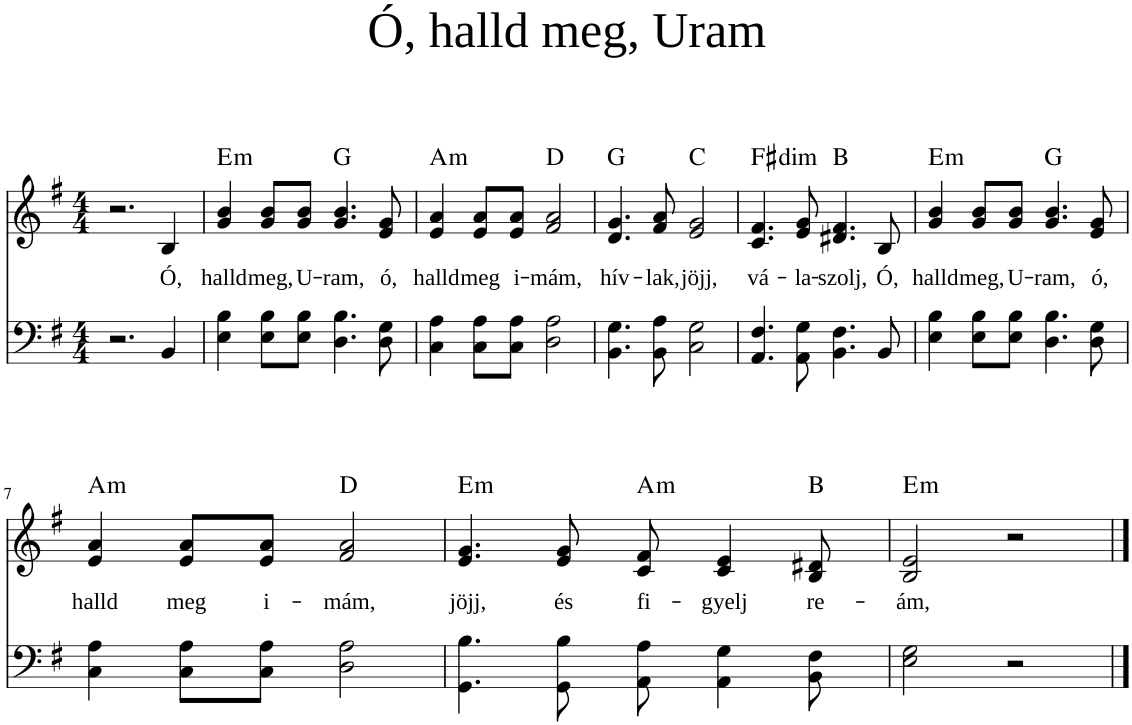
**kern	**kern	**text	**harte
*part2	*part1	*part1	*part1
*staff2	*staff1	*staff1	*
*I"Voice	*I"Voice	*	*
*clefF4	*clefG2	*	*
*k[f#]	*k[f#]	*	*
*M4/4	*M4/4	*	*
=1	=1	=1	=1
2.r	2.r	.	.
!	!	!LO:LY:b	!
4BB/	4B/	Ó,	.
=2	=2	=2	=2
!	!	!LO:LY:b	!LO:H:kt=m
4E\ 4B\	4g/ 4b/	halld	E:min
!	!	!LO:LY:b	!
8E\ 8B\L	8g/ 8b/L	meg,	.
!	!	!LO:LY:b	!
8E\ 8B\J	8g/ 8b/J	U-	.
!	!	!LO:LY:b	!
4.D\ 4.B\	4.g/ 4.b/	-ram,	G:maj
!	!	!LO:LY:b	!
8D\ 8G\	8e/ 8g/	ó,	.
=3	=3	=3	=3
!	!	!LO:LY:b	!LO:H:kt=m
4C\ 4A\	4e/ 4a/	halld	A:min
!	!	!LO:LY:b	!
8C\ 8A\L	8e/ 8a/L	meg	.
!	!	!LO:LY:b	!
8C\ 8A\J	8e/ 8a/J	i-	.
!	!	!LO:LY:b	!
2D\ 2A\	2f#/ 2a/	-mám,	D:maj
=4	=4	=4	=4
!	!	!LO:LY:b	!
4.BB\ 4.G\	4.d/ 4.g/	hív-	G:maj
!	!	!LO:LY:b	!
8BB\ 8A\	8f#/ 8a/	-lak,	.
!	!	!LO:LY:b	!
2C\ 2G\	2e/ 2g/	jöjj,	C:maj
=5	=5	=5	=5
!	!	!LO:LY:b	!LO:H:kt=dim
4.AA/ 4.F#/	4.c/ 4.f#/	vá-	F#:dim
!	!	!LO:LY:b	!
8AA\ 8G\	8e/ 8g/	-la-	.
!	!	!LO:LY:b	!
4.BB\ 4.F#\	4.d#X/ 4.f#/	-szolj,	B:maj
!	!	!LO:LY:b	!
8BB/	8B/	Ó,	.
=6	=6	=6	=6
!	!	!LO:LY:b	!LO:H:kt=m
4E\ 4B\	4g/ 4b/	halld	E:min
!	!	!LO:LY:b	!
8E\ 8B\L	8g/ 8b/L	meg,	.
!	!	!LO:LY:b	!
8E\ 8B\J	8g/ 8b/J	U-	.
!	!	!LO:LY:b	!
4.D\ 4.B\	4.g/ 4.b/	-ram,	G:maj
!	!	!LO:LY:b	!
8D\ 8G\	8e/ 8g/	ó,	.
!!LO:LB:g=z
=7	=7	=7	=7
!	!	!LO:LY:b	!LO:H:kt=m
4C\ 4A\	4e/ 4a/	halld	A:min
!	!	!LO:LY:b	!
8C\ 8A\L	8e/ 8a/L	meg	.
!	!	!LO:LY:b	!
8C\ 8A\J	8e/ 8a/J	i-	.
!	!	!LO:LY:b	!
2D\ 2A\	2f#/ 2a/	-mám,	D:maj
=8	=8	=8	=8
!	!	!LO:LY:b	!LO:H:kt=m
4.GG\ 4.B\	4.e/ 4.g/	jöjj,	E:min
!	!	!LO:LY:b	!
8GG\ 8B\	8e/ 8g/	és	.
!	!	!LO:LY:b	!LO:H:kt=m
8AA\ 8A\	8c/ 8f#/	fi-	A:min
!	!	!LO:LY:b	!
4AA\ 4G\	4c/ 4e/	-gyelj	.
!	!	!LO:LY:b	!
8BB\ 8F#\	8B/ 8d#X/	re-	B:maj
=9	=9	=9	=9
!	!	!LO:LY:b	!LO:H:kt=m
2E\ 2G\	2B/ 2e/	-ám,	E:min
2r	2r	.	.
==	==	==	==
*-	*-	*-	*-
